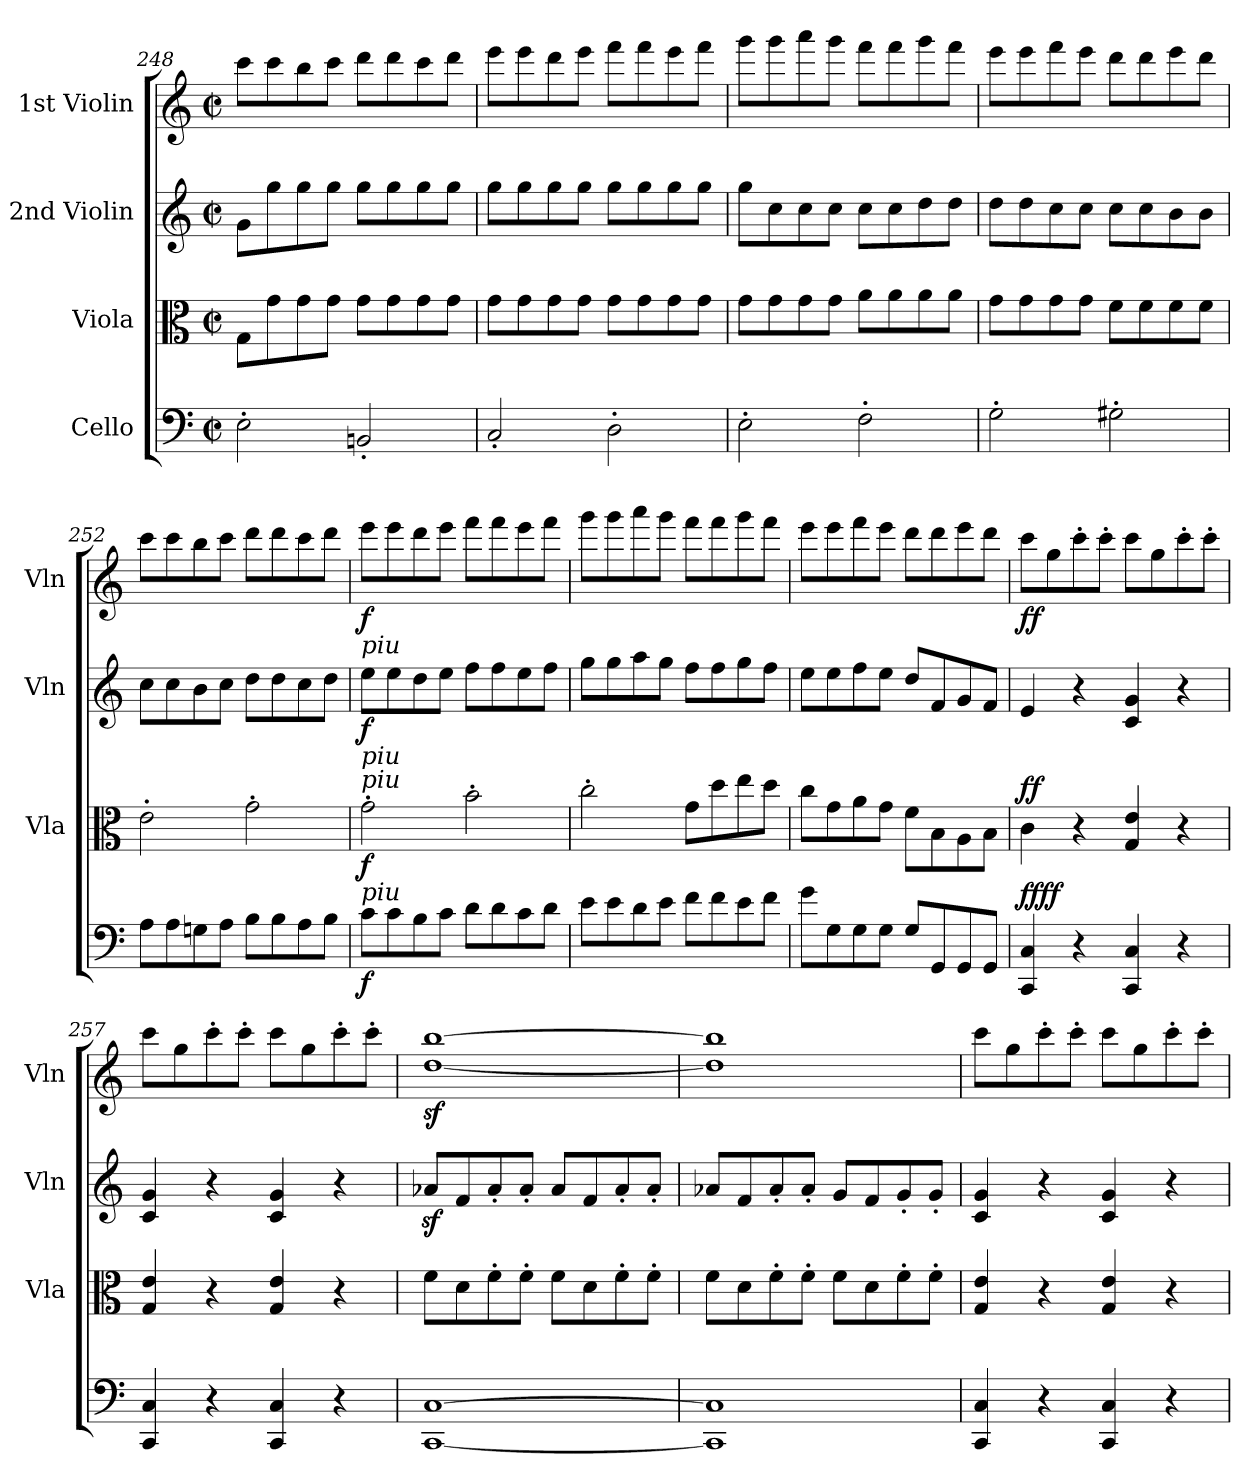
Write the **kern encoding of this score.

**kern	**dynam	**kern	**dynam	**kern	**dynam	**kern	**dynam
*part4	*part4	*part3	*part3	*part2	*part2	*part1	*part1
*staff4	*staff4	*staff3	*staff3	*staff2	*staff2	*staff1	*staff1
*I"Cello	*	*I"Viola	*	*I"2nd Violin	*	*I"1st Violin	*
*	*	*I'Vla	*	*I'Vln	*	*I'Vln	*
*clefF4	*	*clefC3	*	*clefG2	*	*clefG2	*
*k[]	*	*k[]	*	*k[]	*	*k[]	*
*M2/2	*	*M2/2	*	*M2/2	*	*M2/2	*
*met(c|)	*	*met(c|)	*	*met(c|)	*	*met(c|)	*
=248	=248	=248	=248	=248	=248	=248	=248
2E'	.	8GL	.	8gL	.	8cccL	.
.	.	8g	.	8gg	.	8ccc	.
.	.	8g	.	8gg	.	8bb	.
.	.	8gJ	.	8ggJ	.	8cccJ	.
2BBn'	.	8gL	.	8ggL	.	8dddL	.
.	.	8g	.	8gg	.	8ddd	.
.	.	8g	.	8gg	.	8ccc	.
.	.	8gJ	.	8ggJ	.	8dddJ	.
=249	=249	=249	=249	=249	=249	=249	=249
2C'	.	8gL	.	8ggL	.	8eeeL	.
.	.	8g	.	8gg	.	8eee	.
.	.	8g	.	8gg	.	8ddd	.
.	.	8gJ	.	8ggJ	.	8eeeJ	.
2D'	.	8gL	.	8ggL	.	8fffL	.
.	.	8g	.	8gg	.	8fff	.
.	.	8g	.	8gg	.	8eee	.
.	.	8gJ	.	8ggJ	.	8fffJ	.
=250	=250	=250	=250	=250	=250	=250	=250
2E'	.	8gL	.	8ggL	.	8gggL	.
.	.	8g	.	8cc	.	8ggg	.
.	.	8g	.	8cc	.	8aaa	.
.	.	8gJ	.	8ccJ	.	8gggJ	.
2F'	.	8aL	.	8ccL	.	8fffL	.
.	.	8a	.	8cc	.	8fff	.
.	.	8a	.	8dd	.	8ggg	.
.	.	8aJ	.	8ddJ	.	8fffJ	.
=251	=251	=251	=251	=251	=251	=251	=251
2G'	.	8gL	.	8ddL	.	8eeeL	.
.	.	8g	.	8dd	.	8eee	.
.	.	8g	.	8cc	.	8fff	.
.	.	8gJ	.	8ccJ	.	8eeeJ	.
2G#X'	.	8fL	.	8ccL	.	8dddL	.
.	.	8f	.	8cc	.	8ddd	.
.	.	8f	.	8b	.	8eee	.
.	.	8fJ	.	8bJ	.	8dddJ	.
=252	=252	=252	=252	=252	=252	=252	=252
8AL	.	2e'	.	8ccL	.	8cccL	.
8A	.	.	.	8cc	.	8ccc	.
8Gn	.	.	.	8b	.	8bb	.
8AJ	.	.	.	8ccJ	.	8cccJ	.
8BL	.	2g'	.	8ddL	.	8dddL	.
8B	.	.	.	8dd	.	8ddd	.
8A	.	.	.	8cc	.	8ccc	.
8BJ	.	.	.	8ddJ	.	8dddJ	.
=253	=253	=253	=253	=253	=253	=253	=253
!	!	!	!	!	!	!LO:TX:b:i:t=piu	!
!	!	!	!	!LO:TX:b:i:t=piu	!	!	!
!	!	!LO:TX:a:i:t=piu	!	!	!	!	!
!LO:TX:a:i:t=piu	!	!	!	!	!	!	!
8cL	f	2g'	f	8eeL	f	8eeeL	f
8c	.	.	.	8ee	.	8eee	.
8B	.	.	.	8dd	.	8ddd	.
8cJ	.	.	.	8eeJ	.	8eeeJ	.
8dL	.	2b'	.	8ffL	.	8fffL	.
8d	.	.	.	8ff	.	8fff	.
8c	.	.	.	8ee	.	8eee	.
8dJ	.	.	.	8ffJ	.	8fffJ	.
=254	=254	=254	=254	=254	=254	=254	=254
8eL	.	2cc'	.	8ggL	.	8gggL	.
8e	.	.	.	8gg	.	8ggg	.
8d	.	.	.	8aa	.	8aaa	.
8eJ	.	.	.	8ggJ	.	8gggJ	.
8fL	.	8gL	.	8ffL	.	8fffL	.
8f	.	8dd	.	8ff	.	8fff	.
8e	.	8ee	.	8gg	.	8ggg	.
8fJ	.	8ddJ	.	8ffJ	.	8fffJ	.
=255	=255	=255	=255	=255	=255	=255	=255
8gL	.	8ccL	.	8eeL	.	8eeeL	.
8G	.	8g	.	8ee	.	8eee	.
8G	.	8a	.	8ff	.	8fff	.
8GJ	.	8gJ	.	8eeJ	.	8eeeJ	.
8GL	.	8fL	.	8ddL	.	8dddL	.
8GG	.	8B	.	8f	.	8ddd	.
8GG	.	8A	.	8g	.	8eee	.
8GGJ	.	8BJ	.	8fJ	.	8dddJ	.
=256	=256	=256	=256	=256	=256	=256	=256
!	!LO:DY:a	!	!LO:DY:a	!	!	!	!
4CC 4C	ffff	4c	ff	4e	.	8cccL	ff
.	.	.	.	.	.	8gg	.
4r	.	4r	.	4r	.	8ccc'	.
.	.	.	.	.	.	8ccc'J	.
4CC 4C	.	4G 4e	.	4c 4g	.	8cccL	.
.	.	.	.	.	.	8gg	.
4r	.	4r	.	4r	.	8ccc'	.
.	.	.	.	.	.	8ccc'J	.
=257	=257	=257	=257	=257	=257	=257	=257
4CC 4C	.	4G 4e	.	4c 4g	.	8cccL	.
.	.	.	.	.	.	8gg	.
4r	.	4r	.	4r	.	8ccc'	.
.	.	.	.	.	.	8ccc'J	.
4CC 4C	.	4G 4e	.	4c 4g	.	8cccL	.
.	.	.	.	.	.	8gg	.
4r	.	4r	.	4r	.	8ccc'	.
.	.	.	.	.	.	8ccc'J	.
=258	=258	=258	=258	=258	=258	=258	=258
[1CC [1C	.	8fL	.	8a-XzL	.	[1ddz [1bbz	.
.	.	8d	.	8f	.	.	.
.	.	8f'	.	8a-'	.	.	.
.	.	8f'J	.	8a-'J	.	.	.
.	.	8fL	.	8a-L	.	.	.
.	.	8d	.	8f	.	.	.
.	.	8f'	.	8a-'	.	.	.
.	.	8f'J	.	8a-'J	.	.	.
=259	=259	=259	=259	=259	=259	=259	=259
1CC] 1C]	.	8fL	.	8a-XL	.	1dd] 1bb]	.
.	.	8d	.	8f	.	.	.
.	.	8f'	.	8a-'	.	.	.
.	.	8f'J	.	8a-'J	.	.	.
.	.	8fL	.	8gL	.	.	.
.	.	8d	.	8f	.	.	.
.	.	8f'	.	8g'	.	.	.
.	.	8f'J	.	8g'J	.	.	.
=260	=260	=260	=260	=260	=260	=260	=260
4CC 4C	.	4G 4e	.	4c 4g	.	8cccL	.
.	.	.	.	.	.	8gg	.
4r	.	4r	.	4r	.	8ccc'	.
.	.	.	.	.	.	8ccc'J	.
4CC 4C	.	4G 4e	.	4c 4g	.	8cccL	.
.	.	.	.	.	.	8gg	.
4r	.	4r	.	4r	.	8ccc'	.
.	.	.	.	.	.	8ccc'J	.
=	=	=	=	=	=	=	=
*-	*-	*-	*-	*-	*-	*-	*-
